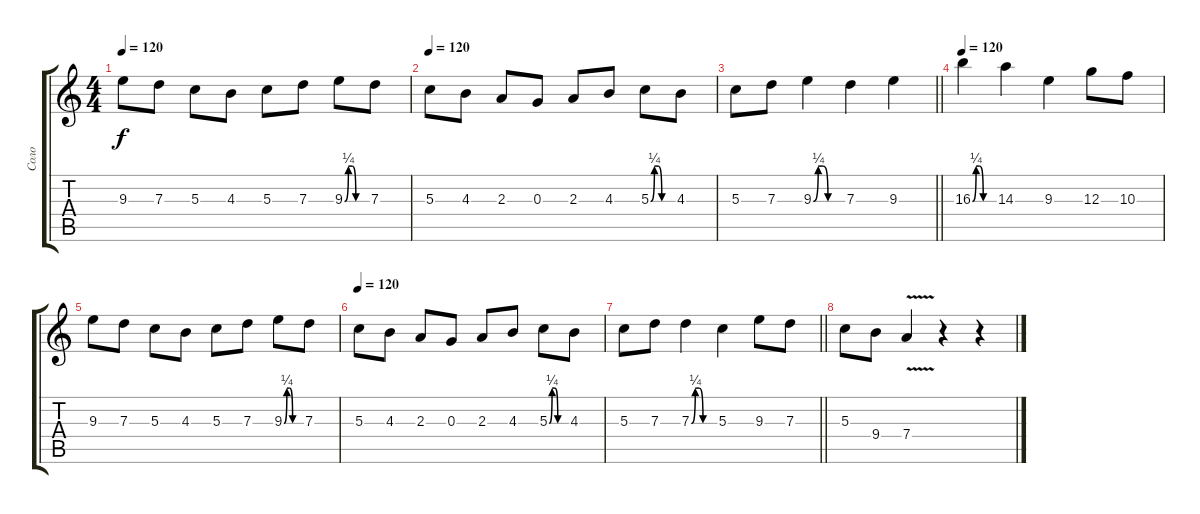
\track ("Соло" "Соло") {instrument overdrivenguitar}
\staff {score tabs}
\tuning (E4 B3 G3 D3 A2 E2) {hide}
\ts (4 4)
\tempo 120
\clef g2
\ks c
9.3.8{dy f} 7.3.8 5.3.8 4.3.8 5.3.8 7.3.8 9.3{be (custom 0 0 10 1 20 1 30 0 60 0)}.8 7.3.8 |
\tempo 120
5.3.8 4.3.8 2.3.8 0.3.8 2.3.8 4.3.8 5.3{be (custom 0 0 10 1 20 1 30 0 60 0)}.8 4.3.8 |
\barLineRight lightlight
5.3.8 7.3.8 9.3{be (custom 0 0 10 1 20 1 30 0 60 0)}.4 7.3.4 9.3.4 |
\tempo 120
16.3{be (custom 0 0 10 1 20 1 30 0 60 0)}.4 14.3.4 9.3.4 12.3.8 10.3.8 |
9.3.8 7.3.8 5.3.8 4.3.8 5.3.8 7.3.8 9.3{be (custom 0 0 10 1 20 1 30 0 60 0)}.8 7.3.8 |
\tempo 120
5.3.8 4.3.8 2.3.8 0.3.8 2.3.8 4.3.8 5.3{be (custom 0 0 10 1 20 1 30 0 60 0)}.8 4.3.8 |
\barLineRight lightlight
5.3.8 7.3.8 7.3{be (custom 0 0 10 1 20 1 30 0 60 0)}.4 5.3.4 9.3.8 7.3.8 |
5.3.8 9.4.8 7.4{v}.4 r.4 r.4
